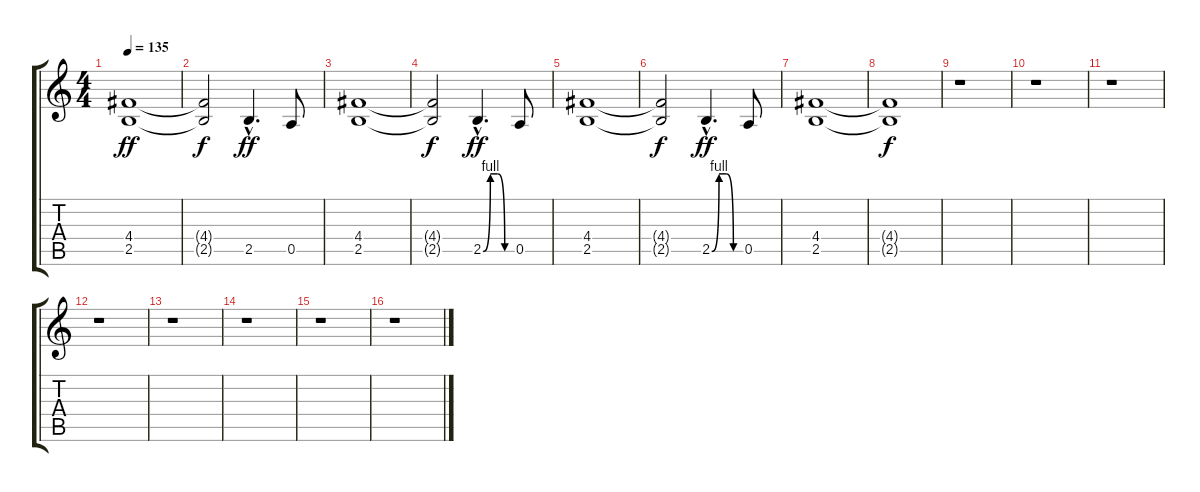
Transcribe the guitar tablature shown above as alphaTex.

\track "" {instrument distortionguitar}
\staff {score tabs}
\tuning (E4 B3 G3 D3 A2 E2) {hide}
\ts (4 4)
\tempo 135
\clef g2
\ks c
(4.4 2.5).1{dy ff} |
(4.4{t} 2.5{t}).2{dy f} 2.5{hac}.4{d dy ff} 0.5.8 |
(4.4 2.5).1 |
(4.4{t} 2.5{t}).2{dy f} 2.5{be (custom 0 0 15 4 30 4 45 0 60 0) hac}.4{d dy ff} 0.5.8 |
(4.4 2.5).1 |
(4.4{t} 2.5{t}).2{dy f} 2.5{be (custom 0 0 15 4 30 4 45 0 60 0) hac}.4{d dy ff} 0.5.8 |
(4.4 2.5).1 |
(4.4{t} 2.5{t}).1{dy f} |
r.1 |
r.1 |
r.1 |
r.1 |
r.1 |
r.1 |
r.1 |
r.1
